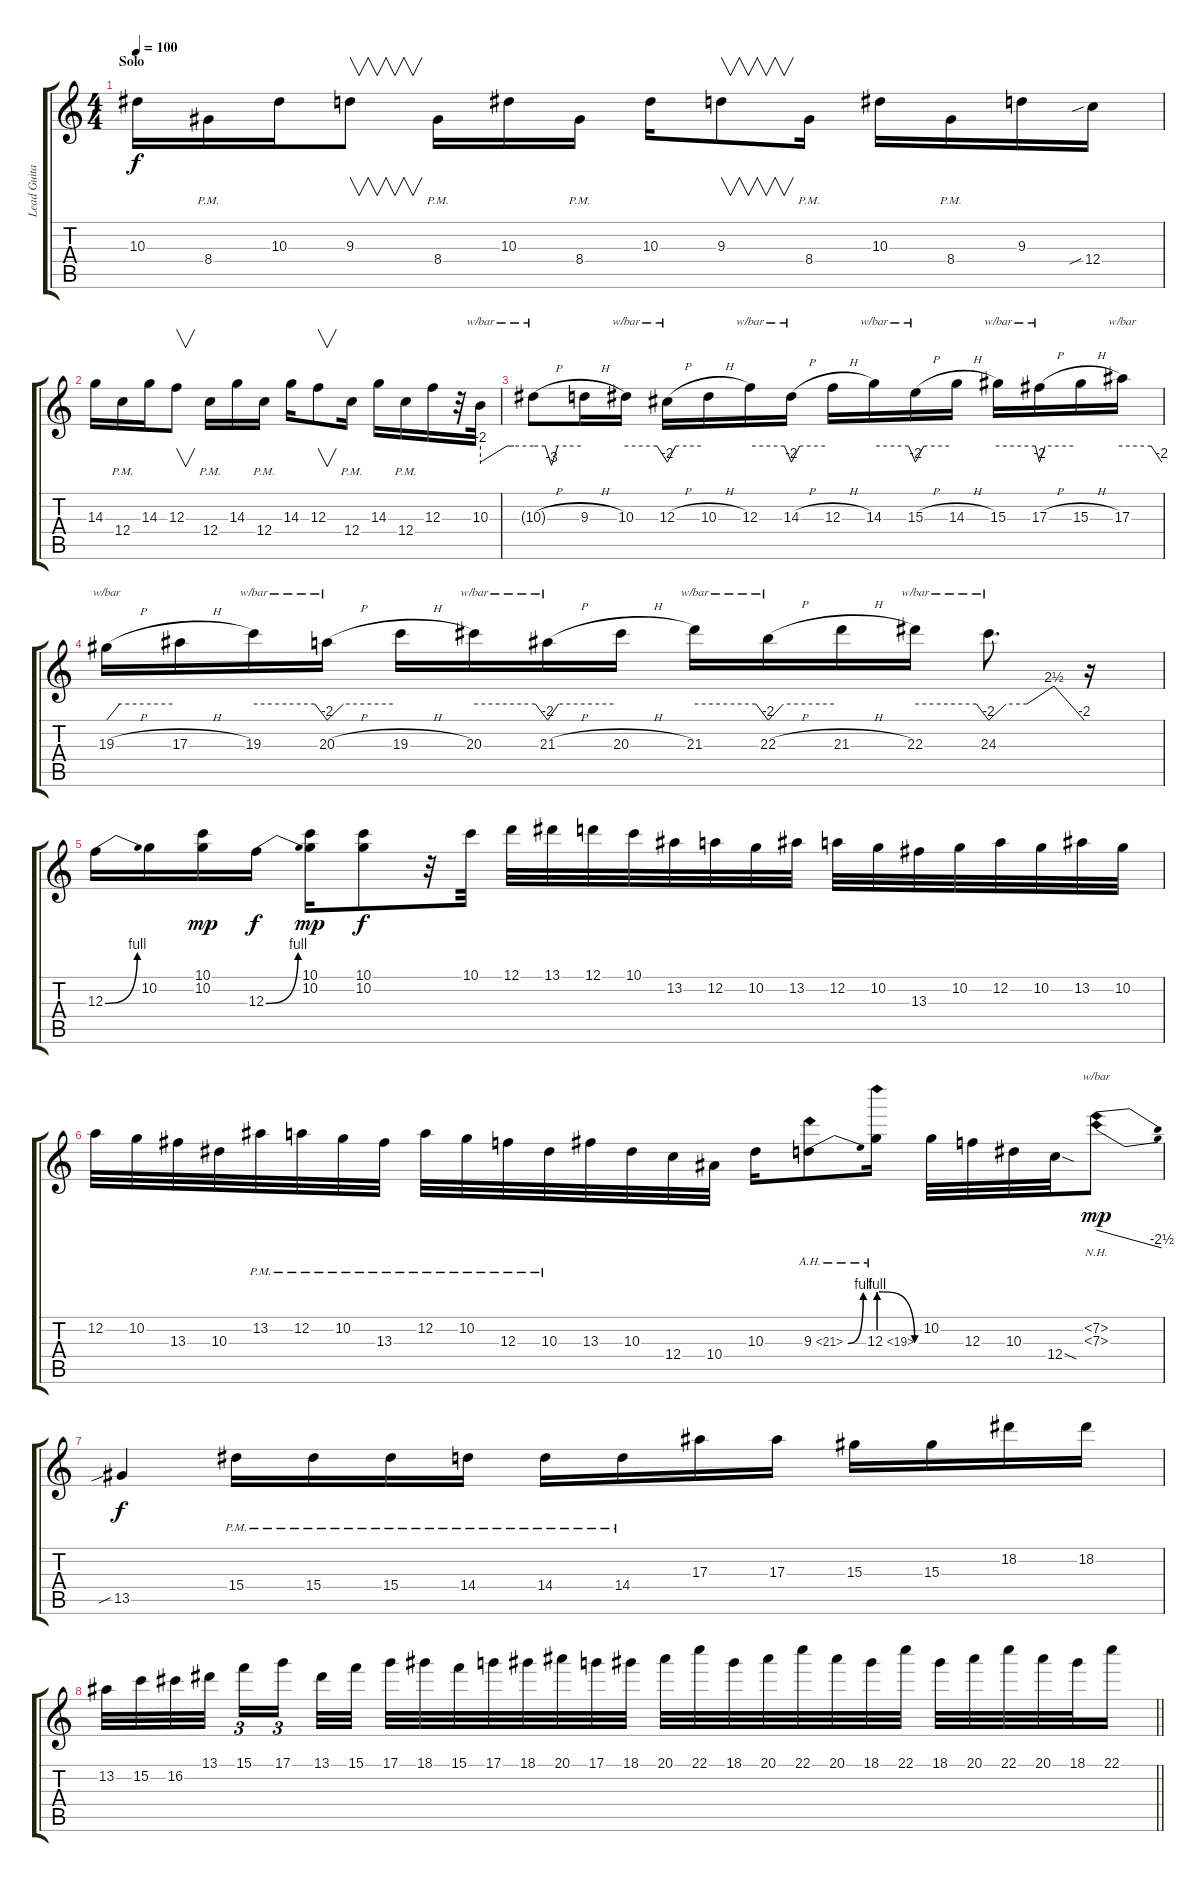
\track ("Lead Guitar/Alexi" "Lead Guita") {instrument distortionguitar}
\staff {score tabs}
\tuning (D4 A3 F3 C3 G2 C2) {hide}
\ts (4 4)
\section ("" "Solo")
\tempo 100
\clef g2
\ks c
10.3.16{dy f} 8.4{pm}.16 10.3.16 9.3.8{v} 8.4{pm}.16 10.3.16 8.4{pm}.16 10.3.16 9.3.8{v} 8.4{pm}.16 10.3.16 8.4{pm}.16 9.3.16 12.4{sib}.16 |
14.3.16 12.4{pm}.16 14.3.16 12.3.8{v} 12.4{pm}.16 14.3.16 12.4{pm}.16 14.3.16 12.3.8{v} 12.4{pm}.16 14.3.16 12.4{pm}.16 12.3.16 r.32 10.3.32{tbe (custom default 0 -8 30 0 38 0 60 0)} |
10.3{h t}.8{tbe (custom default 0 0 15 0 23 -12 31 0 60 0)} 9.3{h}.16 10.3.16{tbe (custom default 0 0 45 0 60 -8)} 12.3{h}.16{tbe (custom default 0 -8 15 0 60 0)} 10.3{h}.16 12.3.16{tbe (custom default 0 0 50 0 60 -8)} 14.3{h}.16{tbe (custom default 0 -8 15 0 60 0)} 12.3{h}.16 14.3.16{tbe (custom default 0 0 50 0 60 -8)} 15.3{h}.16{tbe (custom default 0 -8 15 0 60 0)} 14.3{h}.16 15.3.16{tbe (custom default 0 0 54 0 60 -8)} 17.3{h}.16{tbe (custom default 0 -8 10 0 60 0)} 15.3{h}.16 17.3.16{tbe (custom default 0 0 44 0 60 -8)} |
19.3{h}.16{tbe (custom default 0 -8 12 0 60 0)} 17.3{h}.16 19.3.16{tbe (custom default 0 0 50 0 60 -8)} 20.3{h}.16{tbe (custom default 0 -8 15 0 60 0)} 19.3{h}.16 20.3.16{tbe (custom default 0 0 50 0 60 -8)} 21.3{h}.16{tbe (custom default 0 -8 10 0 60 0)} 20.3{h}.16 21.3.16{tbe (custom default 0 0 50 0 60 -8)} 22.3{h}.16{tbe (custom default 0 -8 14 0 60 0)} 21.3{h}.16 22.3.16{tbe (custom default 0 0 50 0 60 -8)} 24.3.8{d tbe (custom default 0 -8 11 0 24 0 41 10 60 -8)} r.16 |
12.3{be (bend 0 0 60 4)}.16 10.2.16 (10.1 10.2).16{dy mp} 12.3{be (bend 0 0 60 4)}.16{dy f} (10.1 10.2).16{dy mp} (10.1 10.2).8{dy f} r.32 10.1.32 12.1.32 13.1.32 12.1.32 10.1.32 13.2.32 12.2.32 10.2.32 13.2.32 12.2.32 10.2.32 13.3.32 10.2.32 12.2.32 10.2.32 13.2.32 10.2.32 |
12.2.32 10.2.32 13.3.32 10.3.32 13.2{pm}.32 12.2{pm}.32 10.2{pm}.32 13.3{pm}.32 12.2{pm}.32 10.2{pm}.32 12.3{pm}.32 10.3{pm}.32 13.3.32 10.3.32 12.4.32 10.4.32 10.3.16 9.3{be (bend 0 0 60 4) ah 12}.8 12.3{be (custom 0 4 4 4 53 0 60 0) ah 7}.16 10.2.32 12.3.32 10.3.32 12.4{sod}.32 (7.2{nh} 7.3{nh}).8{tbe (dive default 0 0 60 -10) dy mp} |
13.5{sib}.4{dy f} 15.4{pm}.16 15.4{pm}.16 15.4{pm}.16 14.4{pm}.16 14.4{pm}.16 14.4{pm}.16 17.3.16 17.3.16 15.3.16 15.3.16 18.2.16 18.2.16 |
\barLineRight lightlight
13.2.32 15.2.32 16.2.32 13.1.32{beam splitsecondary} 15.1.16{tu (3 2)} 17.1.16{tu (3 2) beam splitsecondary} 13.1.32 15.1.32 17.1.32 18.1.32 15.1.32 17.1.32 18.1.32 20.1.32 17.1.32 18.1.32 20.1.32 22.1.32 18.1.32 20.1.32 22.1.32 20.1.32 18.1.32 22.1.32 18.1.32 20.1.32 22.1.32 20.1.32 18.1.32 22.1.16
